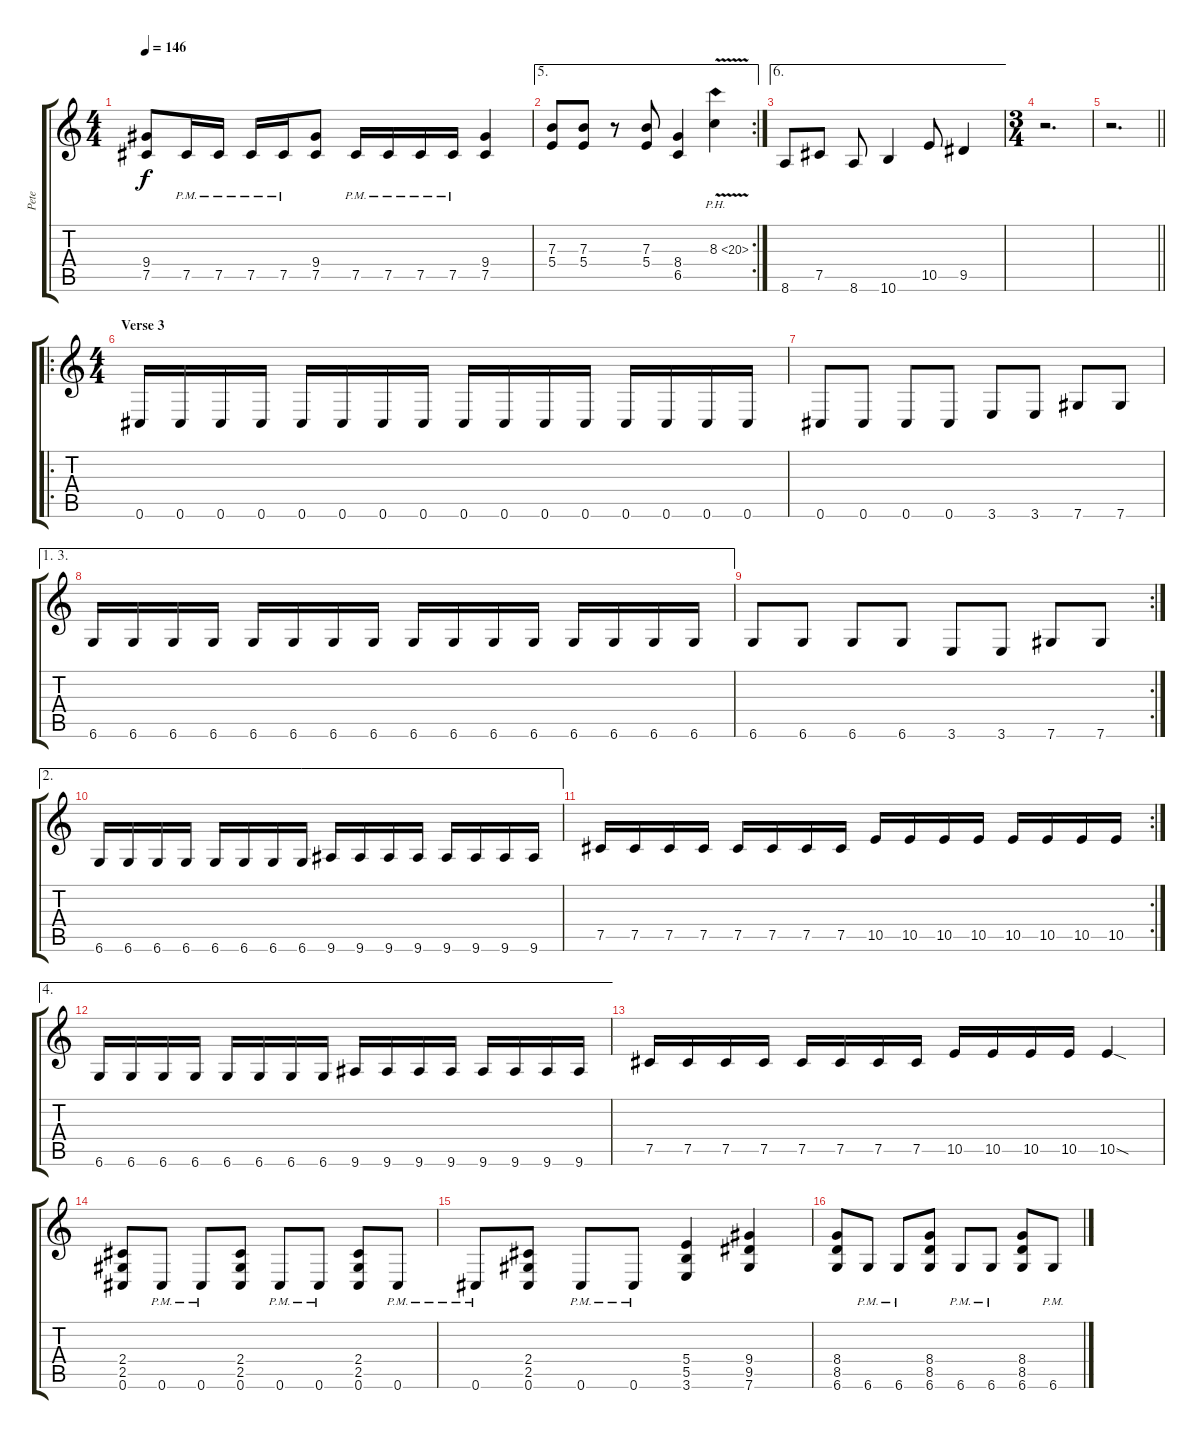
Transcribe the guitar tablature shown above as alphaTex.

\track ("Pete" "Pete") {instrument distortionguitar}
\staff {score tabs}
\tuning (Db4 Ab3 E3 B2 Gb2 Db2) {hide}
\ts (4 4)
\tempo 146
\clef g2
\ks c
(9.4 7.5).8{dy f} 7.5{pm}.16 7.5{pm}.16 7.5{pm}.16 7.5{pm}.16 (9.4 7.5).8 7.5{pm}.16 7.5{pm}.16 7.5{pm}.16 7.5{pm}.16 (9.4 7.5).4 |
\ae 5
\rc 2
(7.3 5.4).8 (7.3 5.4).8 r.8 (7.3 5.4).8 (8.4 6.5).4 8.3{ph 12 v}.4 |
\ae 6
8.6.8 7.5.8 8.6.8 10.6.4 10.5.8 9.5.4 |
\ts (3 4)
r.2{d} |
\barLineRight lightlight
r.2{d} |
\ro
\ts (4 4)
\section ("" "Verse 3")
0.6.16 0.6.16 0.6.16 0.6.16 0.6.16 0.6.16 0.6.16 0.6.16 0.6.16 0.6.16 0.6.16 0.6.16 0.6.16 0.6.16 0.6.16 0.6.16 |
0.6.8 0.6.8 0.6.8 0.6.8 3.6.8 3.6.8 7.6.8 7.6.8 |
\ae (1 3)
6.6.16 6.6.16 6.6.16 6.6.16 6.6.16 6.6.16 6.6.16 6.6.16 6.6.16 6.6.16 6.6.16 6.6.16 6.6.16 6.6.16 6.6.16 6.6.16 |
\rc 2
6.6.8 6.6.8 6.6.8 6.6.8 3.6.8 3.6.8 7.6.8 7.6.8 |
\ae 2
6.6.16 6.6.16 6.6.16 6.6.16 6.6.16 6.6.16 6.6.16 6.6.16 9.6.16 9.6.16 9.6.16 9.6.16 9.6.16 9.6.16 9.6.16 9.6.16 |
\rc 2
7.5.16 7.5.16 7.5.16 7.5.16 7.5.16 7.5.16 7.5.16 7.5.16 10.5.16 10.5.16 10.5.16 10.5.16 10.5.16 10.5.16 10.5.16 10.5.16 |
\ae 4
6.6.16 6.6.16 6.6.16 6.6.16 6.6.16 6.6.16 6.6.16 6.6.16 9.6.16 9.6.16 9.6.16 9.6.16 9.6.16 9.6.16 9.6.16 9.6.16 |
7.5.16 7.5.16 7.5.16 7.5.16 7.5.16 7.5.16 7.5.16 7.5.16 10.5.16 10.5.16 10.5.16 10.5.16 10.5{sod}.4 |
(2.4 2.5 0.6).8 0.6{pm}.8 0.6{pm}.8 (2.4 2.5 0.6).8 0.6{pm}.8 0.6{pm}.8 (2.4 2.5 0.6).8 0.6{pm}.8 |
0.6{pm}.8 (2.4 2.5 0.6).8 0.6{pm}.8 0.6{pm}.8 (5.4 5.5 3.6).4 (9.4 9.5 7.6).4 |
(8.4 8.5 6.6).8 6.6{pm}.8 6.6{pm}.8 (8.4 8.5 6.6).8 6.6{pm}.8 6.6{pm}.8 (8.4 8.5 6.6).8 6.6{pm}.8
